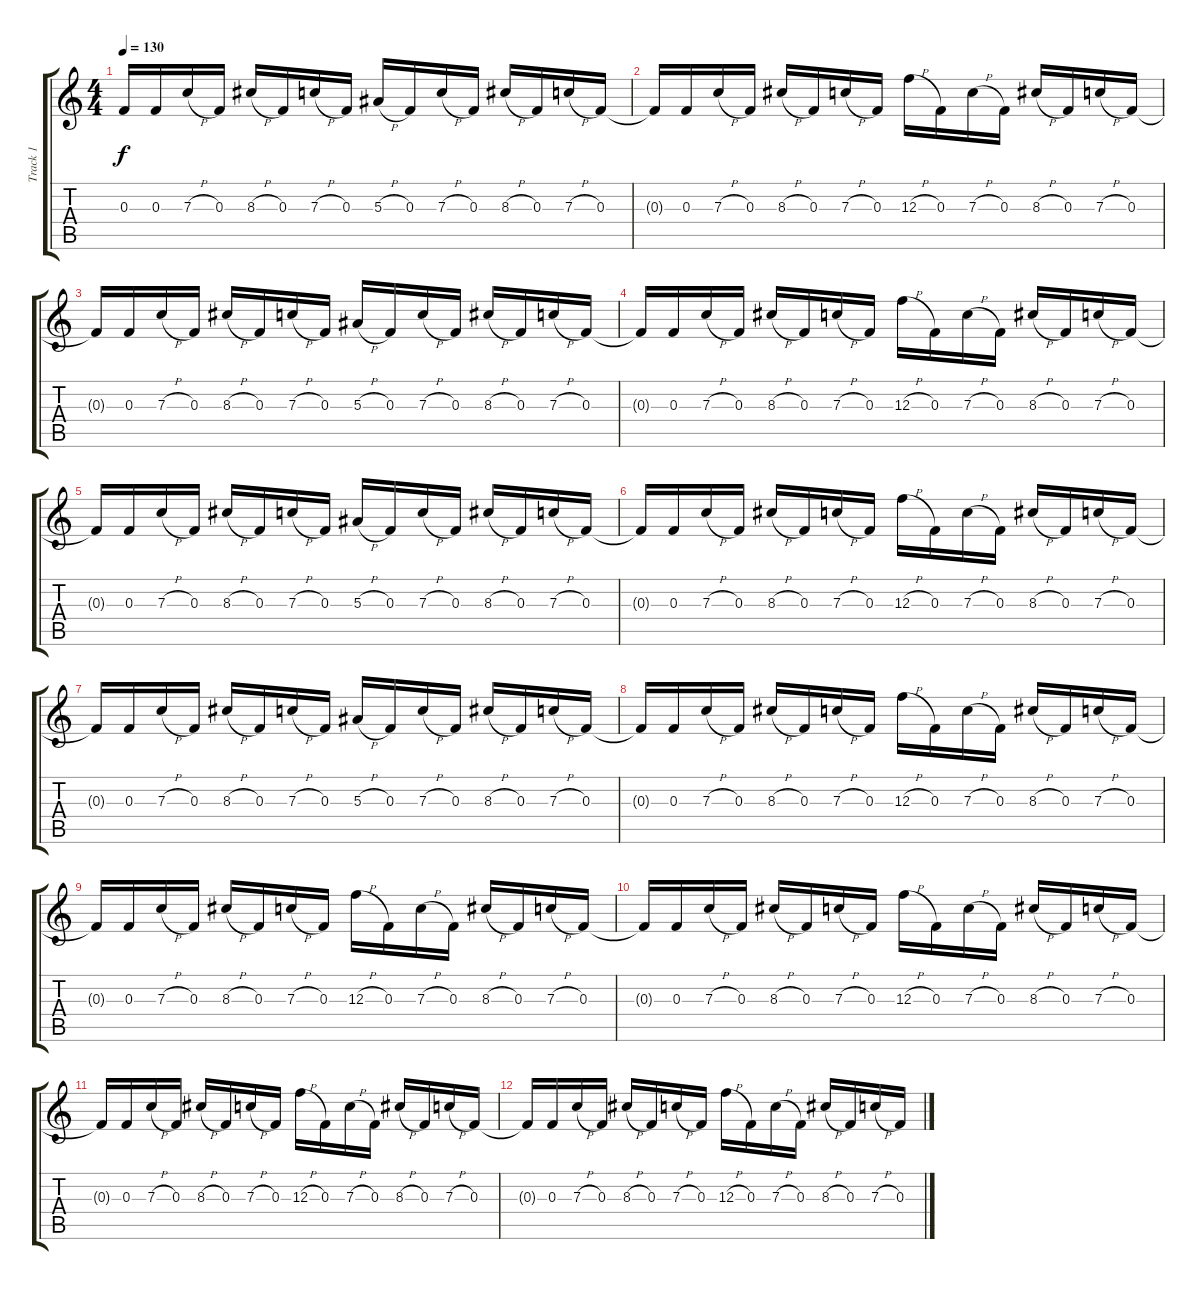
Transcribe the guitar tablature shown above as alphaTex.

\track ("Track 1" "Track 1") {instrument distortionguitar}
\staff {score tabs}
\tuning (D4 A3 F3 C3 G2 C2) {hide}
\ts (4 4)
\tempo 130
\clef g2
\ks c
0.3{t}.16{dy f} 0.3.16 7.3{h}.16 0.3.16 8.3{h}.16 0.3.16 7.3{h}.16 0.3.16 5.3{h}.16 0.3.16 7.3{h}.16 0.3.16 8.3{h}.16 0.3.16 7.3{h}.16 0.3.16 |
0.3{t}.16 0.3.16 7.3{h}.16 0.3.16 8.3{h}.16 0.3.16 7.3{h}.16 0.3.16 12.3{h}.16 0.3.16 7.3{h}.16 0.3.16 8.3{h}.16 0.3.16 7.3{h}.16 0.3.16 |
0.3{t}.16 0.3.16 7.3{h}.16 0.3.16 8.3{h}.16 0.3.16 7.3{h}.16 0.3.16 5.3{h}.16 0.3.16 7.3{h}.16 0.3.16 8.3{h}.16 0.3.16 7.3{h}.16 0.3.16 |
0.3{t}.16 0.3.16 7.3{h}.16 0.3.16 8.3{h}.16 0.3.16 7.3{h}.16 0.3.16 12.3{h}.16 0.3.16 7.3{h}.16 0.3.16 8.3{h}.16 0.3.16 7.3{h}.16 0.3.16 |
0.3{t}.16 0.3.16 7.3{h}.16 0.3.16 8.3{h}.16 0.3.16 7.3{h}.16 0.3.16 5.3{h}.16 0.3.16 7.3{h}.16 0.3.16 8.3{h}.16 0.3.16 7.3{h}.16 0.3.16 |
0.3{t}.16 0.3.16 7.3{h}.16 0.3.16 8.3{h}.16 0.3.16 7.3{h}.16 0.3.16 12.3{h}.16 0.3.16 7.3{h}.16 0.3.16 8.3{h}.16 0.3.16 7.3{h}.16 0.3.16 |
0.3{t}.16 0.3.16 7.3{h}.16 0.3.16 8.3{h}.16 0.3.16 7.3{h}.16 0.3.16 5.3{h}.16 0.3.16 7.3{h}.16 0.3.16 8.3{h}.16 0.3.16 7.3{h}.16 0.3.16 |
0.3{t}.16 0.3.16 7.3{h}.16 0.3.16 8.3{h}.16 0.3.16 7.3{h}.16 0.3.16 12.3{h}.16 0.3.16 7.3{h}.16 0.3.16 8.3{h}.16{volume 0} 0.3.16 7.3{h}.16 0.3.16 |
0.3{t}.16 0.3.16 7.3{h}.16 0.3.16 8.3{h}.16 0.3.16 7.3{h}.16 0.3.16 12.3{h}.16 0.3.16 7.3{h}.16 0.3.16 8.3{h}.16 0.3.16 7.3{h}.16 0.3.16 |
0.3{t}.16 0.3.16 7.3{h}.16 0.3.16 8.3{h}.16 0.3.16 7.3{h}.16 0.3.16 12.3{h}.16 0.3.16 7.3{h}.16 0.3.16 8.3{h}.16 0.3.16 7.3{h}.16 0.3.16 |
0.3{t}.16 0.3.16 7.3{h}.16 0.3.16 8.3{h}.16 0.3.16 7.3{h}.16 0.3.16 12.3{h}.16 0.3.16 7.3{h}.16 0.3.16 8.3{h}.16 0.3.16 7.3{h}.16 0.3.16 |
0.3{t}.16 0.3.16 7.3{h}.16 0.3.16 8.3{h}.16 0.3.16 7.3{h}.16 0.3.16 12.3{h}.16 0.3.16 7.3{h}.16 0.3.16 8.3{h}.16 0.3.16 7.3{h}.16 0.3.16
